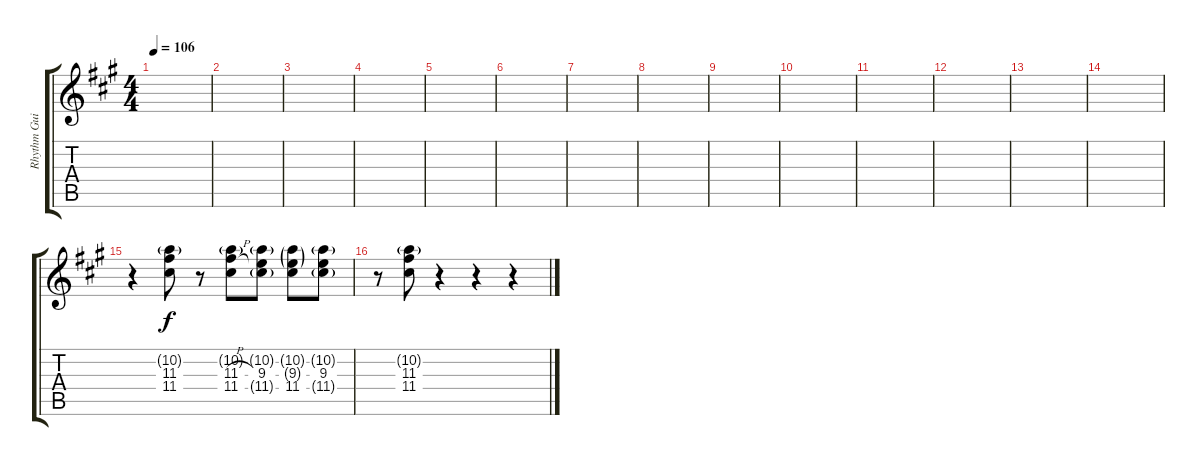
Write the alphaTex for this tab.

\track ("Rhythm Guitar" "Rhythm Gui") {instrument electricguitarjazz}
\staff {score tabs}
\tuning (E4 B3 G3 D3 A2 E2) {hide}
\ts (4 4)
\tempo 106
\clef g2
\ks f#minor
|
|
|
|
|
|
|
|
|
|
|
|
|
|
r.4 (10.2{g} 11.3 11.4).8 r.8 (10.2{g} 11.3{h} 11.4).8 (10.2{g} 9.3 11.4{g}).8 (10.2{g} 9.3{g} 11.4).8 (10.2{g} 9.3 11.4{g}).8 |
r.8 (10.2{g} 11.3 11.4).8 r.4 r.4 r.4
